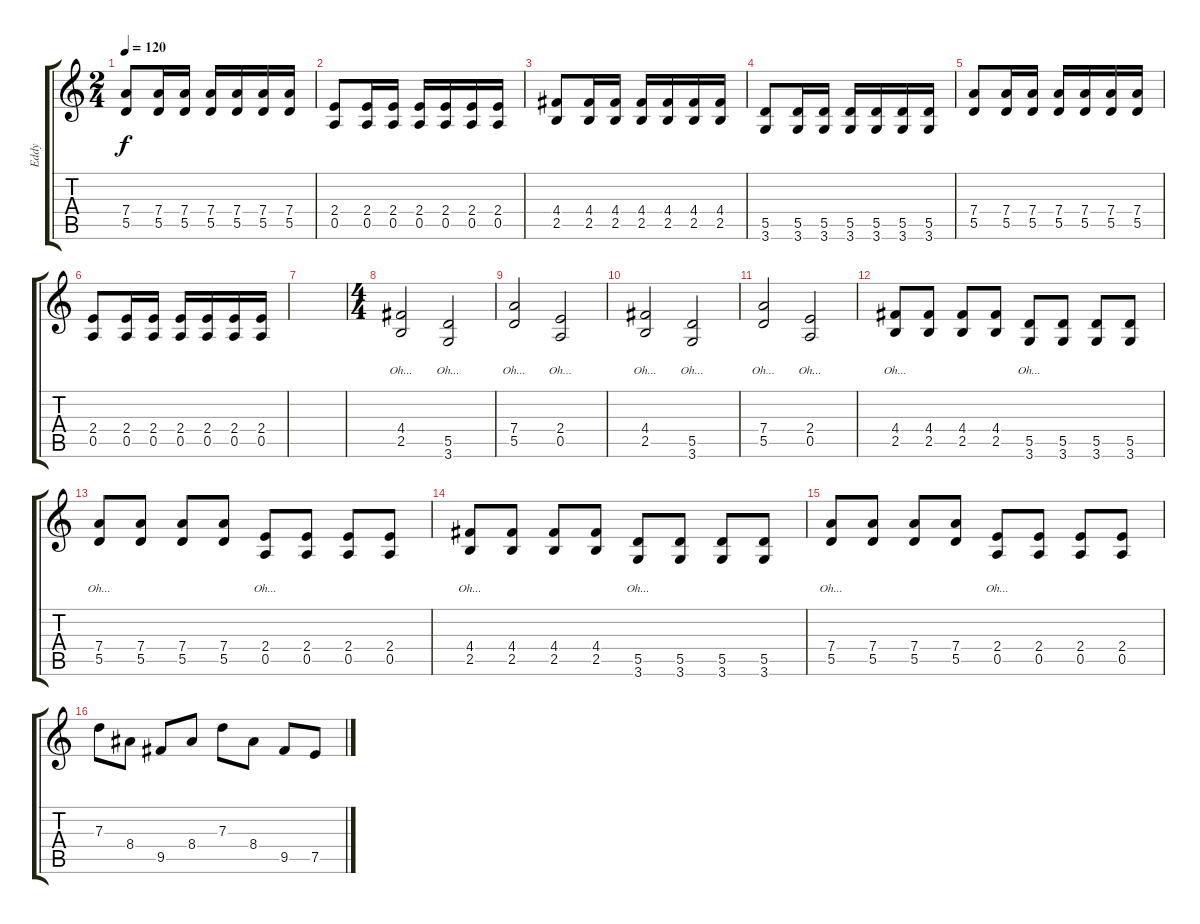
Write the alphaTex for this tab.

\track ("Eddy" "Eddy") {instrument distortionguitar}
\staff {score tabs}
\tuning (E4 B3 G3 D3 A2 E2) {hide}
\ts (2 4)
\tempo 120
\clef g2
\ks c
(7.4 5.5).8{dy f} (7.4 5.5).16 (7.4 5.5).16 (7.4 5.5).16 (7.4 5.5).16 (7.4 5.5).16 (7.4 5.5).16 |
(2.4 0.5).8 (2.4 0.5).16 (2.4 0.5).16 (2.4 0.5).16 (2.4 0.5).16 (2.4 0.5).16 (2.4 0.5).16 |
(4.4 2.5).8 (4.4 2.5).16 (4.4 2.5).16 (4.4 2.5).16 (4.4 2.5).16 (4.4 2.5).16 (4.4 2.5).16 |
(5.5 3.6).8 (5.5 3.6).16 (5.5 3.6).16 (5.5 3.6).16 (5.5 3.6).16 (5.5 3.6).16 (5.5 3.6).16 |
(7.4 5.5).8 (7.4 5.5).16 (7.4 5.5).16 (7.4 5.5).16 (7.4 5.5).16 (7.4 5.5).16 (7.4 5.5).16 |
(2.4 0.5).8 (2.4 0.5).16 (2.4 0.5).16 (2.4 0.5).16 (2.4 0.5).16 (2.4 0.5).16 (2.4 0.5).16 |
|
\ts (4 4)
(4.4 2.5).2{lyrics (0 "") lyrics (1 "") lyrics (2 "") lyrics (3 "") lyrics (4 "Oh...")} (5.5 3.6).2{lyrics (0 "") lyrics (1 "") lyrics (2 "") lyrics (3 "") lyrics (4 "Oh...")} |
(7.4 5.5).2{lyrics (0 "") lyrics (1 "") lyrics (2 "") lyrics (3 "") lyrics (4 "Oh...")} (2.4 0.5).2{lyrics (0 "") lyrics (1 "") lyrics (2 "") lyrics (3 "") lyrics (4 "Oh...")} |
(4.4 2.5).2{lyrics (0 "") lyrics (1 "") lyrics (2 "") lyrics (3 "") lyrics (4 "Oh...")} (5.5 3.6).2{lyrics (0 "") lyrics (1 "") lyrics (2 "") lyrics (3 "") lyrics (4 "Oh...")} |
(7.4 5.5).2{lyrics (0 "") lyrics (1 "") lyrics (2 "") lyrics (3 "") lyrics (4 "Oh...")} (2.4 0.5).2{lyrics (0 "") lyrics (1 "") lyrics (2 "") lyrics (3 "") lyrics (4 "Oh...")} |
(4.4 2.5).8{lyrics (0 "") lyrics (1 "") lyrics (2 "") lyrics (3 "") lyrics (4 "Oh...")} (4.4 2.5).8{lyrics (0 "") lyrics (1 "") lyrics (2 "") lyrics (3 "") lyrics (4 "")} (4.4 2.5).8{lyrics (0 "") lyrics (1 "") lyrics (2 "") lyrics (3 "") lyrics (4 "")} (4.4 2.5).8{lyrics (0 "") lyrics (1 "") lyrics (2 "") lyrics (3 "") lyrics (4 "")} (5.5 3.6).8{lyrics (0 "") lyrics (1 "") lyrics (2 "") lyrics (3 "") lyrics (4 "Oh...")} (5.5 3.6).8{lyrics (0 "") lyrics (1 "") lyrics (2 "") lyrics (3 "") lyrics (4 "")} (5.5 3.6).8{lyrics (0 "") lyrics (1 "") lyrics (2 "") lyrics (3 "") lyrics (4 "")} (5.5 3.6).8{lyrics (0 "") lyrics (1 "") lyrics (2 "") lyrics (3 "") lyrics (4 "")} |
(7.4 5.5).8{lyrics (0 "") lyrics (1 "") lyrics (2 "") lyrics (3 "") lyrics (4 "Oh...")} (7.4 5.5).8{lyrics (0 "") lyrics (1 "") lyrics (2 "") lyrics (3 "") lyrics (4 "")} (7.4 5.5).8{lyrics (0 "") lyrics (1 "") lyrics (2 "") lyrics (3 "") lyrics (4 "")} (7.4 5.5).8{lyrics (0 "") lyrics (1 "") lyrics (2 "") lyrics (3 "") lyrics (4 "")} (2.4 0.5).8{lyrics (0 "") lyrics (1 "") lyrics (2 "") lyrics (3 "") lyrics (4 "Oh...")} (2.4 0.5).8{lyrics (0 "") lyrics (1 "") lyrics (2 "") lyrics (3 "") lyrics (4 "")} (2.4 0.5).8{lyrics (0 "") lyrics (1 "") lyrics (2 "") lyrics (3 "") lyrics (4 "")} (2.4 0.5).8{lyrics (0 "") lyrics (1 "") lyrics (2 "") lyrics (3 "") lyrics (4 "")} |
(4.4 2.5).8{lyrics (0 "") lyrics (1 "") lyrics (2 "") lyrics (3 "") lyrics (4 "Oh...")} (4.4 2.5).8{lyrics (0 "") lyrics (1 "") lyrics (2 "") lyrics (3 "") lyrics (4 "")} (4.4 2.5).8{lyrics (0 "") lyrics (1 "") lyrics (2 "") lyrics (3 "") lyrics (4 "")} (4.4 2.5).8{lyrics (0 "") lyrics (1 "") lyrics (2 "") lyrics (3 "") lyrics (4 "")} (5.5 3.6).8{lyrics (0 "") lyrics (1 "") lyrics (2 "") lyrics (3 "") lyrics (4 "Oh...")} (5.5 3.6).8{lyrics (0 "") lyrics (1 "") lyrics (2 "") lyrics (3 "") lyrics (4 "")} (5.5 3.6).8{lyrics (0 "") lyrics (1 "") lyrics (2 "") lyrics (3 "") lyrics (4 "")} (5.5 3.6).8{lyrics (0 "") lyrics (1 "") lyrics (2 "") lyrics (3 "") lyrics (4 "")} |
(7.4 5.5).8{lyrics (0 "") lyrics (1 "") lyrics (2 "") lyrics (3 "") lyrics (4 "Oh...")} (7.4 5.5).8{lyrics (0 "") lyrics (1 "") lyrics (2 "") lyrics (3 "") lyrics (4 "")} (7.4 5.5).8{lyrics (0 "") lyrics (1 "") lyrics (2 "") lyrics (3 "") lyrics (4 "")} (7.4 5.5).8{lyrics (0 "") lyrics (1 "") lyrics (2 "") lyrics (3 "") lyrics (4 "")} (2.4 0.5).8{lyrics (0 "") lyrics (1 "") lyrics (2 "") lyrics (3 "") lyrics (4 "Oh...")} (2.4 0.5).8{lyrics (0 "") lyrics (1 "") lyrics (2 "") lyrics (3 "") lyrics (4 "")} (2.4 0.5).8{lyrics (0 "") lyrics (1 "") lyrics (2 "") lyrics (3 "") lyrics (4 "")} (2.4 0.5).8{lyrics (0 "") lyrics (1 "") lyrics (2 "") lyrics (3 "") lyrics (4 "")} |
7.3.8{lyrics (0 "") lyrics (1 "") lyrics (2 "") lyrics (3 "") lyrics (4 "")} 8.4.8{lyrics (0 "") lyrics (1 "") lyrics (2 "") lyrics (3 "") lyrics (4 "")} 9.5.8{lyrics (0 "") lyrics (1 "") lyrics (2 "") lyrics (3 "") lyrics (4 "")} 8.4.8{lyrics (0 "") lyrics (1 "") lyrics (2 "") lyrics (3 "") lyrics (4 "")} 7.3.8 8.4.8 9.5.8 7.5.8
